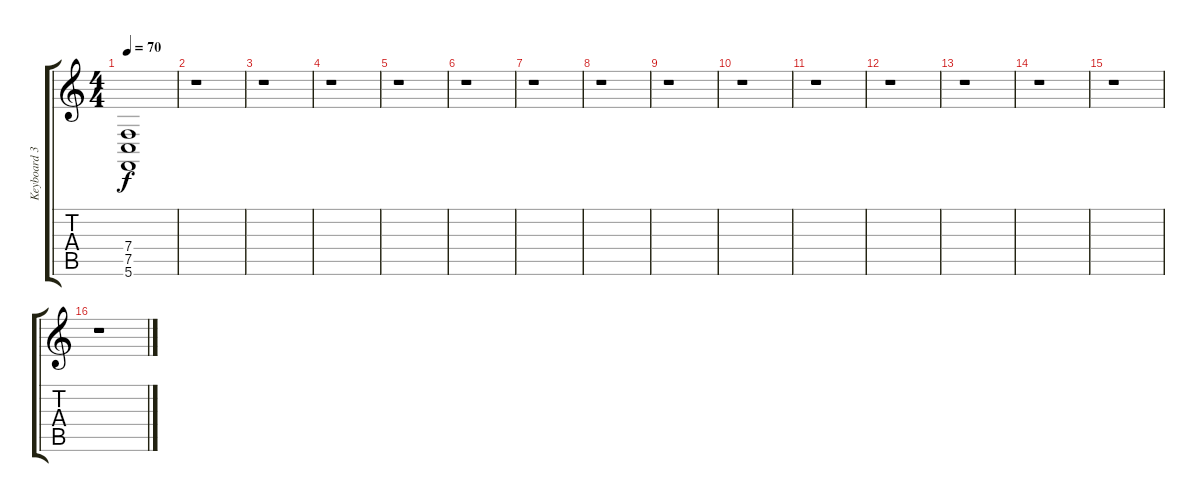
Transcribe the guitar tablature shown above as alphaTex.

\track ("Keyboard 3 (Piano)" "Keyboard 3") {instrument acousticgrandpiano}
\staff {score tabs}
\tuning (C4 G3 Eb3 Bb2 F2 C2) {hide}
\ts (4 4)
\tempo 70
\clef g2
\ks c
(7.4 7.5 5.6).1{dy f} |
r.1 |
r.1 |
r.1 |
r.1 |
r.1 |
r.1 |
r.1 |
r.1 |
r.1 |
r.1 |
r.1 |
r.1 |
r.1 |
r.1 |
r.1
